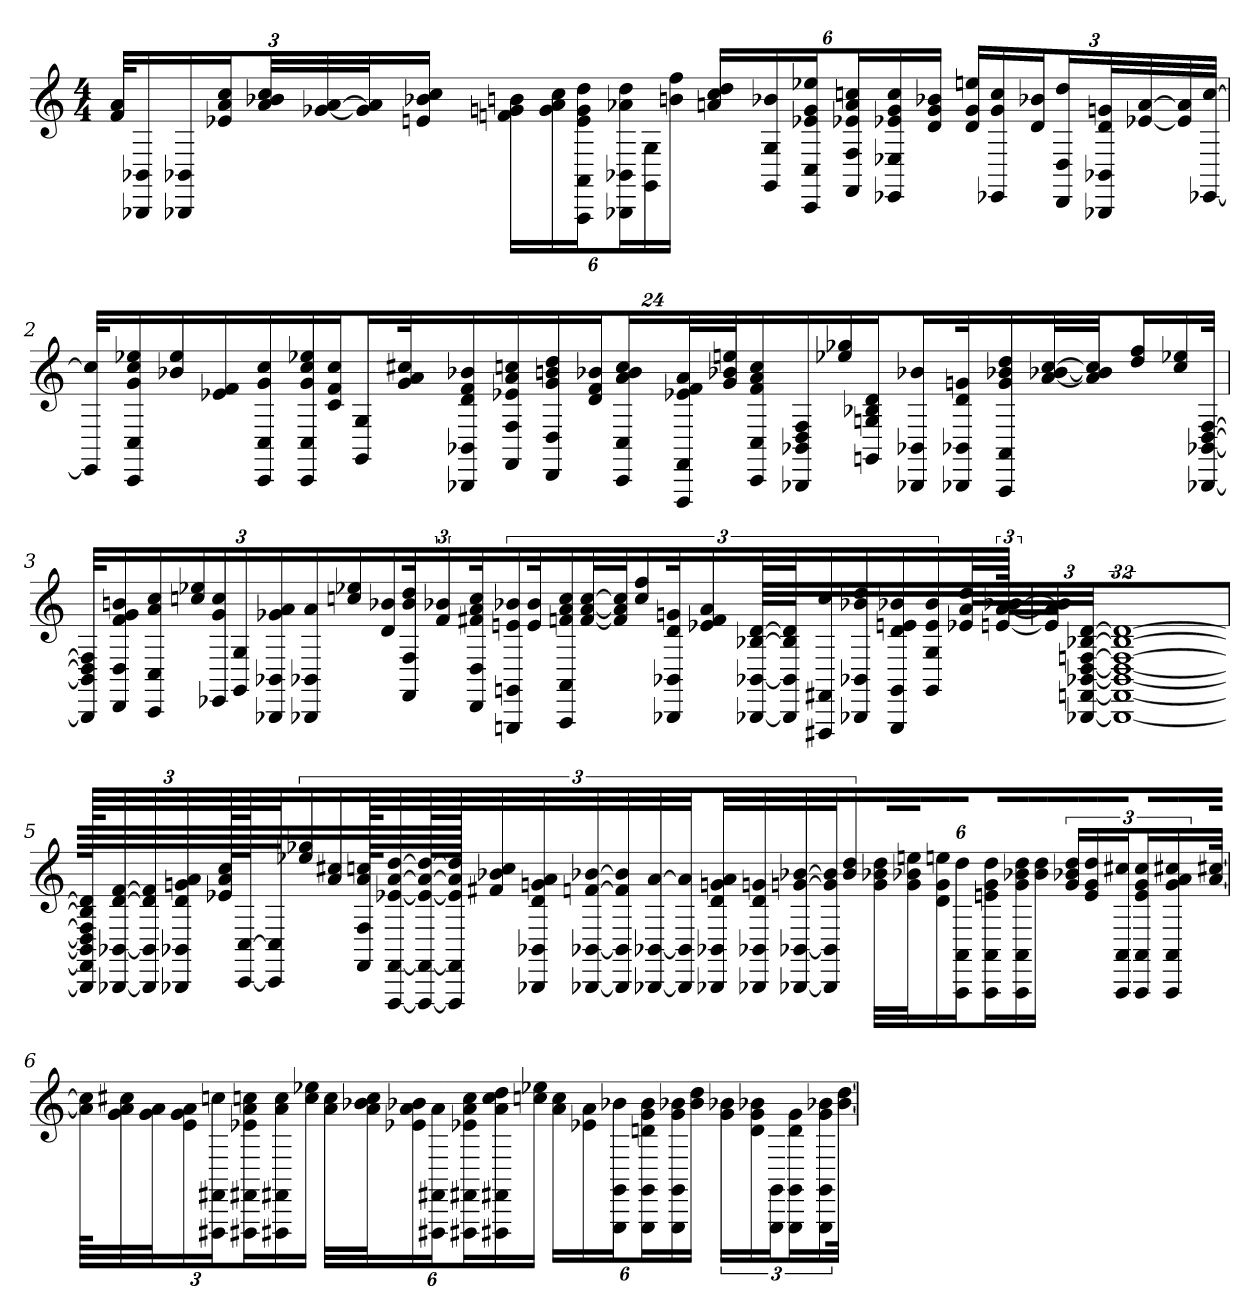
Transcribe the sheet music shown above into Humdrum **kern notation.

**kern
*part1
*staff1
*clefG2
*M4/4
*MM33
=1
48f/ 48aKLL
24BBB-X/ 24BB-X
24BBB-X/ 24BB-X
24e-X/ 24a 24ccJ
48a/ 48b-X 48ccKL
[48g-X/ [48a
48g-/] 48a]
24en/ 24b-X 24ccJJ
24fn\ 24gn 24bnLL
24g\ 24a 24cc
24AAA\ 24AA 24e 24g 24ddJ
24BBB-X\ 24BB-X 24a-X 24ddL
24GG\ 24G
24bn\ 24ffJJ
24an/ 24cc 24ddLL
24GG/ 24G 24b-X
24CC/ 24C 24e-X 24g 24ee-XJ
24FF/ 24F 24e-X 24a 24ccnL
24EE-X/ 24E-X 24e-X 24g 24cc
24d/ 24g 24b-XJJ
24d/ 24g 24eenLL
24EE-X/ 24g 24cc
24d/ 24b-XJ
24DD/ 24D 24ddL
48BBB-X/ 48BB-X 48d 48gnK
[48e-X/ [48a
48e-/] 48a]
[48EE-X/ [48ccJJk
=2
48EE-/] 48cc]KLL
24CC/ 24C 24g 24cc 24ee-X
24b-X/ 24ee-
24e-X/ 24fJ
24CC/ 24C 24g 24ccL
24CC/ 24C 24g 24cc 24ee-X
24c/ 24f 24ccJJ
24GG/ 24GLL
48g/ 48a 48cc#XK
24BBB-X/ 24BB-X 24d 24f 24b-XJ
24FF/ 24F 24e-X 24a 24ccnL
24DD/ 24D 24g 24bn 24dd
24d/ 24f 24b-XJJ
24CC/ 24C 24a 24b- 24ccLL
48FFF/ 48FF 48e-X 48f 48aL
48g/ 48b-X 48eenJ
24CC/ 24C 24f 24a 24ccJ
24BBB-X/ 24BB-X 24D 24FL
24ee-X/ 24gg-X
24GGn/ 24Gn 24B-X 24dJJ
24BBB-X/ 24BB-X 24b-XLL
48BBB-X/ 48BB-X 48d 48gnK
24AAA/ 24AA 24g 24b-X 24dd
[48a/ [48b-X [48ccJ
48a/] 48b-] 48cc]J
24dd/ 24ffL
24cc/ 24ee-X
[48BBB-X/ [48BB-X [48D [48FJJk
=3
48BBB-/] 48BB-] 48D] 48F]KLL
24DD/ 24D 24f 24g 24bn
24CC/ 24C 24a 24cc
24ccn/ 24ee-XJ
24EE-X/ 24g 24ccL
24GG/ 24G
24BBB-X/ 24BB-X 24g-X 24aJJ
24BBB-X/ 24BB-X 24aLL
24ccn/ 24ee-X
24d/ 24b-XJ
32FF/ 32F 32b- 32ddKL
24f/ 24b-X
32DD/ 32D 32f#X 32a 32ccJJk
24GGGn/ 24GGn 24en 24b-XLL
48e/ 48b-K
24AAA/ 24AA 24fn 24a 24cc
[48f/ [48a [48ccJ
48f/] 48a] 48cc]J
24cc/ 24ffL
48BBB-X/ 48BB-X 48d 48gnK
24e-X/ 24f 24aJJ
[48BBB-X/ [48BB-X [48B-X [48dLL
48BBB-/] 48BB-] 48B-] 48d]LL
24FFF#X/ 24FF#X 24cc
24BBB-X/ 24BB-X 24b-X 24ddJ
24GGG/ 24GG 24d 24en 24b-XL
24GG/ 24G 24e 24b-
32e-X/ 32a 32ddL
[96en/ [96a [96b-XJJJk
=4
96e/] 96a] 96b-]KLLL
[48BBB-X/ [48FFn [48BB-X [48D [48Fn [48B-X [48dJJJ
32%31BBB-_ 32%31FF_ 32%31BB-_ 32%31D_ 32%31F_ 32%31B-_ 32%31d_
=5
96BBB-/] 96FF] 96BB-] 96D] 96F] 96B-] 96d]KLLL
[48BBB-X/ [48BB-X [48d [48f
48BBB-/] 48BB-] 48d] 48f]
48BBB-X/ 48BB-X 48d 48gn 48a
96e-X/ 96a 96ccJk
[96CC/ [96CJ
32CC/] 32C]J
24ee-X/ 24gg-XL
24a/ 24cc#X
96FF/ 96F 96a 96ccnKL
[48FFF/ [48FF [48e-X [48a [48dd
96FFF/_ 96FF_ 96e-_ 96a_ 96dd_JJJ
96FFF/] 96FF] 96e-] 96a] 96dd]JJJ
48f#X/ 48b-X 48ccLLL
48BBB-X/ 48BB-X 48d 48gn 48a
[48BBB-X/ [48BB-X [48fn [48b-X
48BBB-/] 48BB-] 48f] 48b-]J
[48BBB-X/ [48BB-X [48aJ
48BBB-/] 48BB-] 48a]J
48BBB-X/ 48BB-X 48d 48gn 48aLL
48BBB-X/ 48BB-X 48d 48gnJ
[48BBB-X/ [48BB-X [48gn [48b-X
48BBB-/] 48BB-] 48g] 48b-]
24b-/ 24ddJJ
48g\ 48b-X 48ddLLL
48g\ 48b-X 48eenJ
24d\ 24g 24een
24AAA\ 24AA 24ddJ
24AAA\ 24AA 24e 24g 24ddL
24AAA\ 24AA 24g 24b-X 24dd
24b-\ 24ddJJ
24g/ 24b-X 24ddLL
24e/ 24g 24dd
24AAA/ 24AA 24cc#XJ
24AAA/ 24AA 24e 24g 24cc#L
24AAA/ 24AA 24g 24a 24cc#X
[32a/ [32cc#XJJk
=6
96a\] 96cc#]KLLL
48g\ 48a 48cc#X
48g\ 48aJ
24e\ 24g 24a
24FFF#X\ 24FF#X 24ccJ
24FFF#X\ 24FF#X 24e-X 24a 24ccnL
24FFF#X\ 24FF#X 24a 24cc
24cc\ 24ee-XJJ
48a\ 48ccLLL
48a\ 48b-X 48ccJ
24e-X\ 24a 24b-X
24FFF#X\ 24FF#X 24aJ
24FFF#X\ 24FF#X 24e-X 24a 24ccL
24FFF#X\ 24FF#X 24a 24cc 24dd
24ccn\ 24ee-XJJ
24a\ 24ccLL
24e-X\ 24a
24GGG\ 24GG 24b-XJ
24GGG\ 24GG 24dn 24g 24b-L
24GGG\ 24GG 24g 24b-X
24b-\ 24ddJJ
24g\ 24b-XLL
24d\ 24g 24b-X
24GGG\ 24GGJ
24GGG\ 24GG 24d 24gL
24GGG\ 24GG 24g 24b-X
[32b-\ [32ddJJk
=
*-
